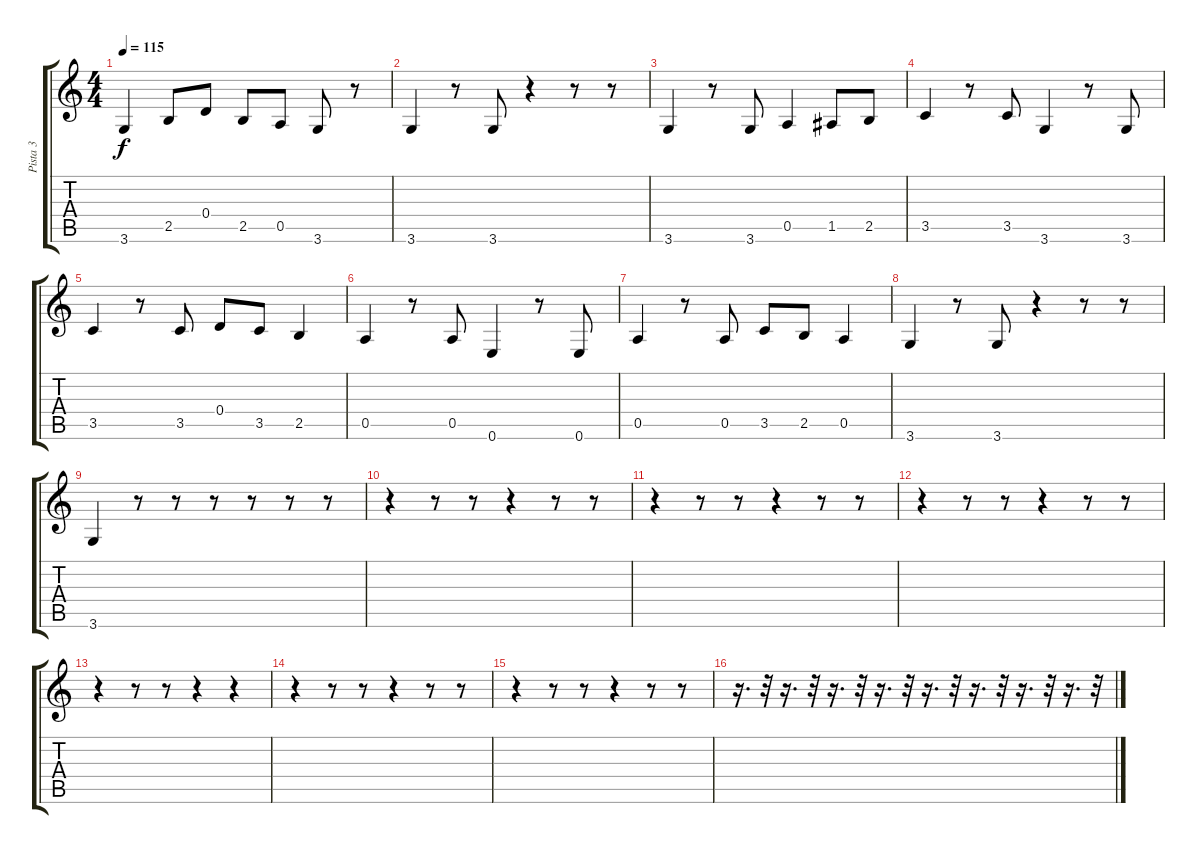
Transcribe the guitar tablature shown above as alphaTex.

\track ("Pista 3" "Pista 3") {instrument electricbassfinger}
\staff {score tabs}
\tuning (E4 B3 G3 D3 A2 E2) {hide}
\ts (4 4)
\tempo 115
\clef g2
\ks c
3.6.4{dy f} 2.5.8 0.4.8 2.5.8 0.5.8 3.6.8 r.8 |
3.6.4 r.8 3.6.8 r.4 r.8 r.8 |
3.6.4 r.8 3.6.8 0.5.4 1.5.8 2.5.8 |
3.5.4 r.8 3.5.8 3.6.4 r.8 3.6.8 |
3.5.4 r.8 3.5.8 0.4.8 3.5.8 2.5.4 |
0.5.4 r.8 0.5.8 0.6.4 r.8 0.6.8 |
0.5.4 r.8 0.5.8 3.5.8 2.5.8 0.5.4 |
3.6.4 r.8 3.6.8 r.4 r.8 r.8 |
3.6.4 r.8 r.8 r.8 r.8 r.8 r.8 |
r.4 r.8 r.8 r.4 r.8 r.8 |
r.4 r.8 r.8 r.4 r.8 r.8 |
r.4 r.8 r.8 r.4 r.8 r.8 |
r.4 r.8 r.8 r.4 r.4 |
r.4 r.8 r.8 r.4 r.8 r.8 |
r.4 r.8 r.8 r.4 r.8 r.8 |
r.16{d} r.32 r.16{d} r.32 r.16{d} r.32 r.16{d} r.32 r.16{d} r.32 r.16{d} r.32 r.16{d} r.32 r.16{d} r.32
